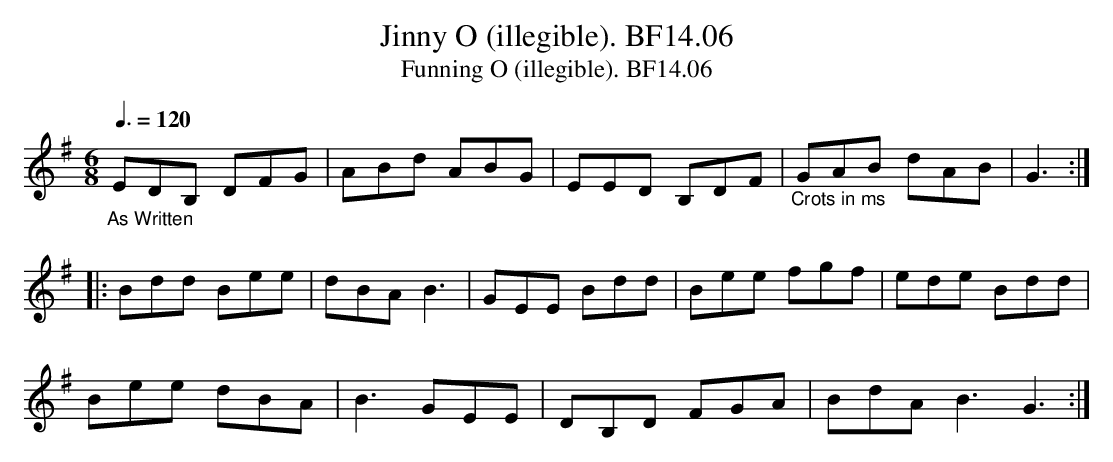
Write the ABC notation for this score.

X:1
T:Jinny O (illegible). BF14.06
T:Funning O (illegible). BF14.06
M:6/8
L:1/8
Q:3/8=120
K:G major
"_As Written"EDB, DFG|ABd ABG|EED B,DF|"_Crots in ms"GAB dAB|G3:|
|:Bdd Bee|dBA B3|GEE Bdd|Bee fgf|ede Bdd|
Bee dBA|B3GEE|DB,D FGA|BdA  B3G3:|
